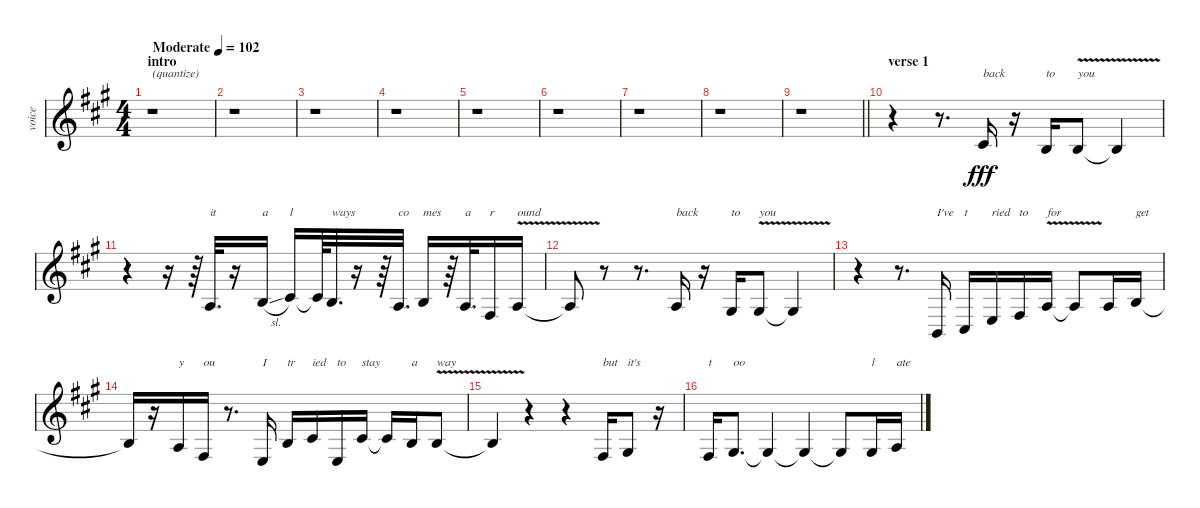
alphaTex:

\track ("voice" "voice") {instrument synthvoice}
\staff {score}
\tuning (E4 B3 G3 D3 A2 E2) {hide}
\ts (4 4)
\section ("" "intro")
\tempo (102 "Moderate")
\clef g2
\ks a
r.1{txt "(quantize)" dy fff instrument synthvoice} |
r.1 |
r.1 |
r.1 |
r.1 |
r.1 |
r.1 |
r.1 |
\barLineRight lightlight
r.1 |
\section ("" "verse 1")
r.4 r.8{d} 2.2.16{txt "back"} r.16 0.2.16{txt "to"} 0.2{v}.8{txt "you"} 0.2{t}.4 |
r.4 r.16 r.64 2.3.32{d txt "it"} r.16 0.2{sl}.16{txt "a"} 2.2.16{txt "l"} 2.2{t}.64 0.2.32{d txt "ways"} r.16 r.64 2.3.32{d txt "co"} 0.2.16{txt "mes"} r.64 2.3.32{d txt "a"} 4.4.16{txt "r"} 2.3{v}.16{txt "ound"} |
2.3{t}.8 r.8 r.8{d} 2.3.16{txt "back"} r.16 1.3.16{txt "to"} 1.3{v}.8{txt "you"} 1.3{t}.4 |
r.4 r.8{d} 2.5.16{txt "I've"} 4.5.16{txt "t"} 2.4.16{txt "ried"} 4.4.16{txt "to"} 2.3{v}.16{txt "for"} 2.3{t}.8 2.3.16 4.3.16{txt "get"} |
4.3{t}.16 r.16 2.3.16{txt "y"} 4.4.16{txt "ou"} r.8{d} 2.4.16{txt "I"} 0.2.16{txt "tr"} 2.2.16{txt "ied"} 2.4.16{txt "to"} 2.2.16{txt "stay"} 2.2{t}.16 0.2.16{txt "a"} 0.2{v}.8{txt "way"} |
0.2{t}.4 r.4 r.4 4.4.16{txt "but"} 1.3.8{txt "it's"} r.16 |
4.4.16{txt "t"} 1.3.8{d txt "oo"} 1.3{t}.4 1.3{t}.4 1.3{t}.8 1.3.16{txt "l"} 2.3.16{txt "ate"}
